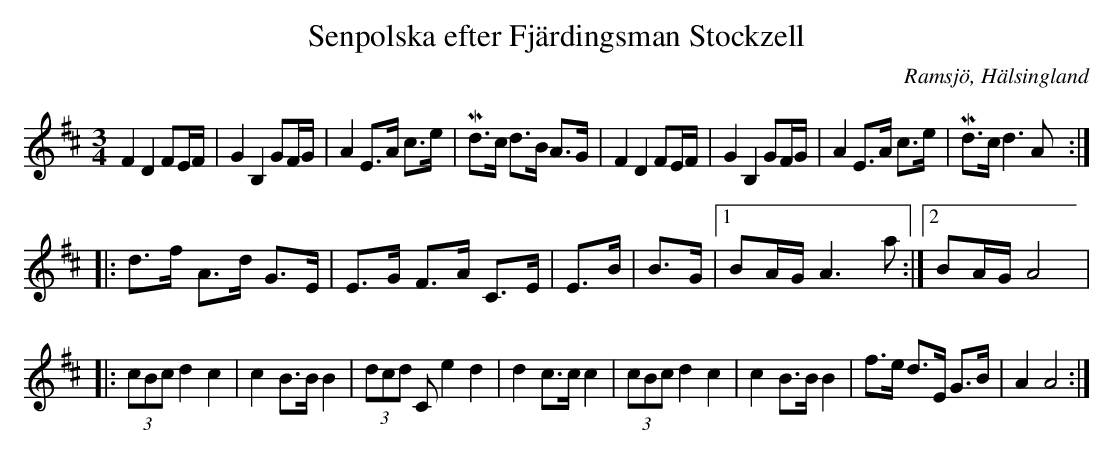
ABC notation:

X:1
T: Senpolska efter Fjärdingsman Stockzell
O: Ramsjö, Hälsingland
M:3/4
L:1/8
K:D
F2 D2 FE/F/|G2 B,2 GF/G/| A2 E>A c>e|Md>c d>B A>G|F2 D2 FE/F/|G2 B,2 GF/G/| A2 E>A c>e|Md>c d2>A2:|
|:d>f A>d G>E| E>G F>A C>E|E>B|B>G |1 BA/G/ A2>a2:|2 BA/G/ A4|
|:(3cBc d2 c2|c2 B>B B2|(3dcd Ce2 d2|d2 c>c c2|(3cBc d2 c2|c2 B>B B2|f>e d>E G>B|A2 A4:|
